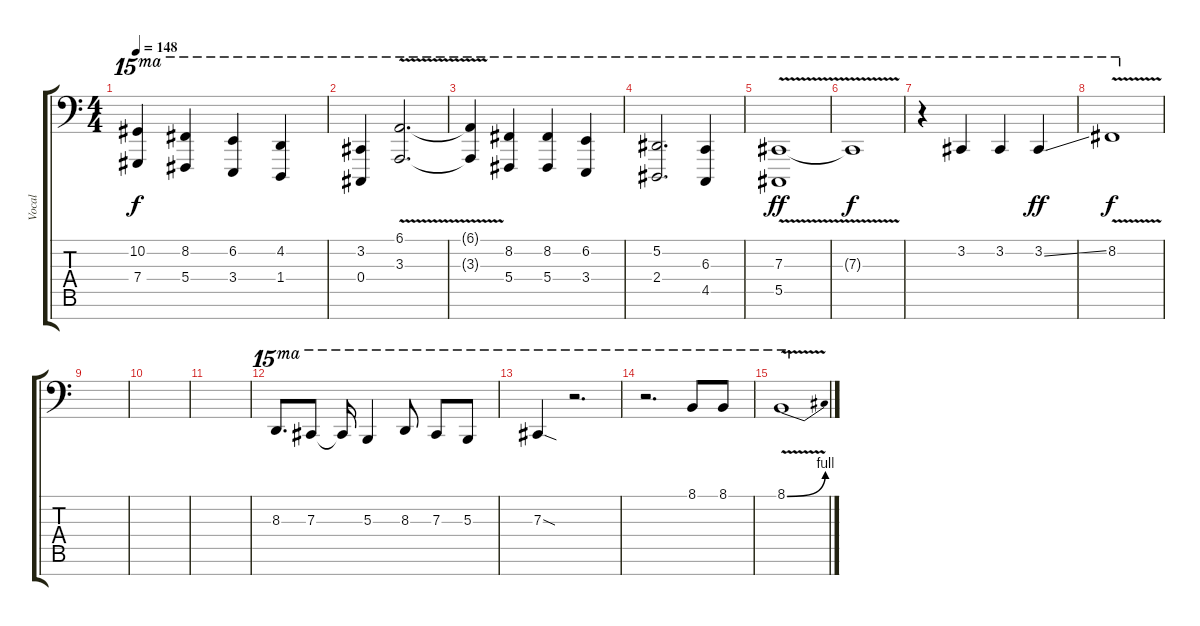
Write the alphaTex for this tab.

\track ("Vocal" "Vocal") {instrument sopranosax}
\staff {score tabs}
\tuning (Eb4 Bb3 Gb3 Db3 Ab2 Eb2 Bb1) {hide}
\ts (4 4)
\tempo 148
\clef f4
\ks c
(10.2 7.4).4{ot 15ma dy f} (8.2 5.4).4{ot 15ma} (6.2 3.4).4{ot 15ma} (4.2 1.4).4{ot 15ma} |
(3.2 0.4).4{ot 15ma} (6.1{v} 3.3{v}).2{d ot 15ma} |
(6.1{t} 3.3{t}).4{ot 15ma} (8.2 5.4).4{ot 15ma} (8.2 5.4).4{ot 15ma} (6.2 3.4).4{ot 15ma} |
(5.2 2.4).2{d ot 15ma} (6.3 4.5).4{ot 15ma} |
(7.3{v} 5.5).1{ot 15ma dy ff} |
7.3{t}.1{ot 15ma dy f} |
r.4{ot 15ma} 3.2.4{ot 15ma} 3.2.4{ot 15ma} 3.2{ss}.4{ot 15ma dy ff} |
8.2{v}.1{ot 15ma dy f} |
|
|
|
8.3.8{d ot 15ma} 7.3.8{ot 15ma} 7.3{t}.16{ot 15ma} 5.3.4{ot 15ma} 8.3.8{ot 15ma} 7.3.8{ot 15ma} 5.3.8{ot 15ma} |
7.3{sod}.4{ot 15ma} r.2{d ot 15ma} |
r.2{d ot 15ma} 8.1.8{ot 15ma} 8.1.8{ot 15ma} |
8.1{be (bend 0 0 60 4) v}.1{ot 15ma}
